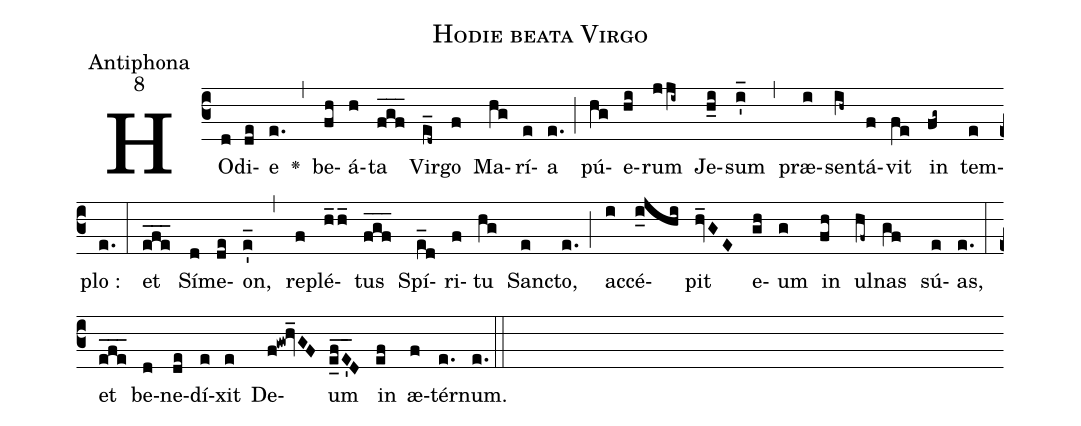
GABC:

name:Hodie beata Virgo;
office-part:Antiphona;
mode:8;
def-m1:}{\greseteolcustos{manual}{;
def-m2:\ifx\breakbeforeEuouae\undefined\else;
def-m3:\fi}\ifx\noeuouae\undefined\def\noeuouae{F}\fi\if\noeuouae F{;
def-m4:}\fi;
%%
(c3) HO(d)di(de)e(e.) <v>\greheightstar</v>(,) be(fh)á(h)ta(fgf___) Vir(e_d~)go(f) Ma(hg)rí(e)a(e.) (;)
pú(hg)e(hi)rum(jji~) Je(h_i)sum(i'_) (,) præ(i)sen(ih~)tá(f)vit(fe) in(fg~) tem(e)plo :(e.) (:)
et(efe___) Sí(d)me(de)on,(e'_) (,) re(f)plé(h_2h_)tus(fgf___) Spí(e_d)ri(f)tu(hg) San(e)cto,(e.) (;)
ac(i)cé(i_jhi)pit(hv_GE) e(gh)um(g) in(fh) ul(hf~)nas(gf) sú(e)as,(e.) (:)
et(efe___) be(d)ne(de)dí(e)xit(e) De(f!gw!hv_GF)um(efE'___D) in(ef) æ(f)tér(e.[em1])num.(e.) (::[em2]z[em3])
E(h) u(h) o(g) u(h) a(f) e.(e.) (::[em4])
